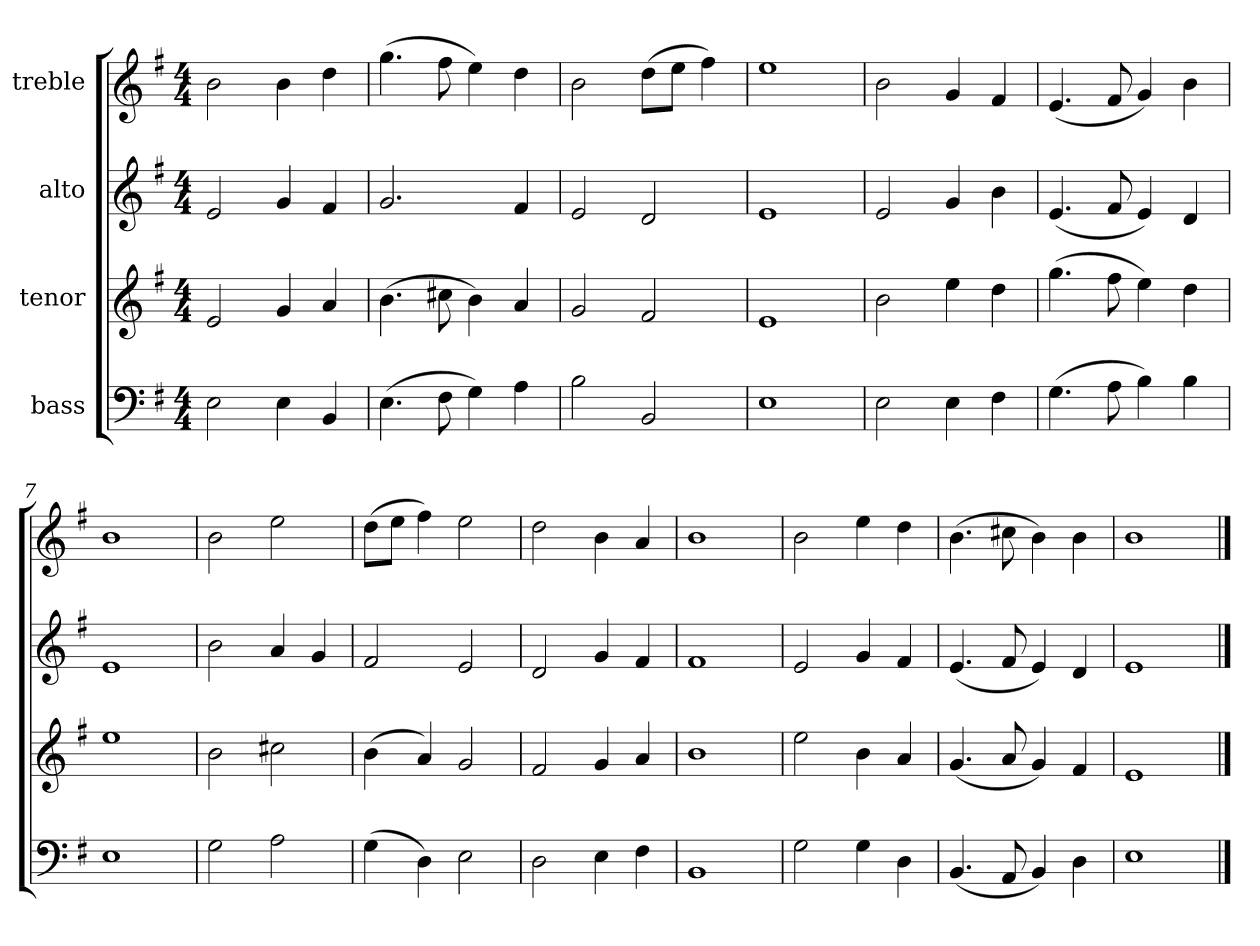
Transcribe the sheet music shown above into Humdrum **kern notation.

**kern	**kern	**kern	**kern
*part4	*part3	*part2	*part1
*staff4	*staff3	*staff2	*staff1
*I"bass	*I"tenor	*I"alto	*I"treble
!!LO:PB:g=z
*stria5	*stria5	*stria5	*stria5
*clefF4	*clefG2	*clefG2	*clefG2
*k[f#]	*k[f#]	*k[f#]	*k[f#]
*G:	*G:	*G:	*G:
*M4/4	*M4/4	*M4/4	*M4/4
=1	=1	=1	=1
2E\	2e/	2e/	2b\
4E\	4g/	4g/	4b\
4BB/	4a/	4f#/	4dd\
=2	=2	=2	=2
(>4.E\	(>4.b\	2.g/	(>4.gg\
8F#\	8cc#X\	.	8ff#\
4G\)	4b\)	.	4ee\)
4A\	4a/	4f#/	4dd\
=3	=3	=3	=3
2B\	2g/	2e/	2b\
2BB/	2f#/	2d/	(>8dd\L
.	.	.	8ee\J
.	.	.	4ff#\)
=4	=4	=4	=4
1E	1e	1e	1ee
=5	=5	=5	=5
2E\	2b\	2e/	2b\
4E\	4ee\	4g/	4g/
4F#\	4dd\	4b\	4f#/
=6	=6	=6	=6
(>4.G\	(>4.gg\	(<4.e/	(<4.e/
8A\	8ff#\	8f#/	8f#/
4B\)	4ee\)	4e/)	4g/)
4B\	4dd\	4d/	4b\
=7	=7	=7	=7
1E	1ee	1e	1b
=8	=8	=8	=8
2G\	2b\	2b\	2b\
2A\	2cc#X\	4a/	2ee\
.	.	4g/	.
=9	=9	=9	=9
(>4G\	(>4b\	2f#/	(>8dd\L
.	.	.	8ee\J
4D\)	4a/)	.	4ff#\)
2E\	2g/	2e/	2ee\
!!LO:LB:g=z
=10	=10	=10	=10
2D\	2f#/	2d/	2dd\
4E\	4g/	4g/	4b\
4F#\	4a/	4f#/	4a/
=11	=11	=11	=11
1BB	1b	1f#	1b
=12	=12	=12	=12
2G\	2ee\	2e/	2b\
4G\	4b\	4g/	4ee\
4D\	4a/	4f#/	4dd\
=13	=13	=13	=13
(<4.BB/	(>4.g/	(<4.e/	(>4.b\
8AA/	8a/	8f#/	8cc#X\
4BB/)	4g/)	4e/)	4b\)
4D\	4f#/	4d/	4b\
=14	=14	=14	=14
1E	1e	1e	1b
==	==	==	==
*-	*-	*-	*-
